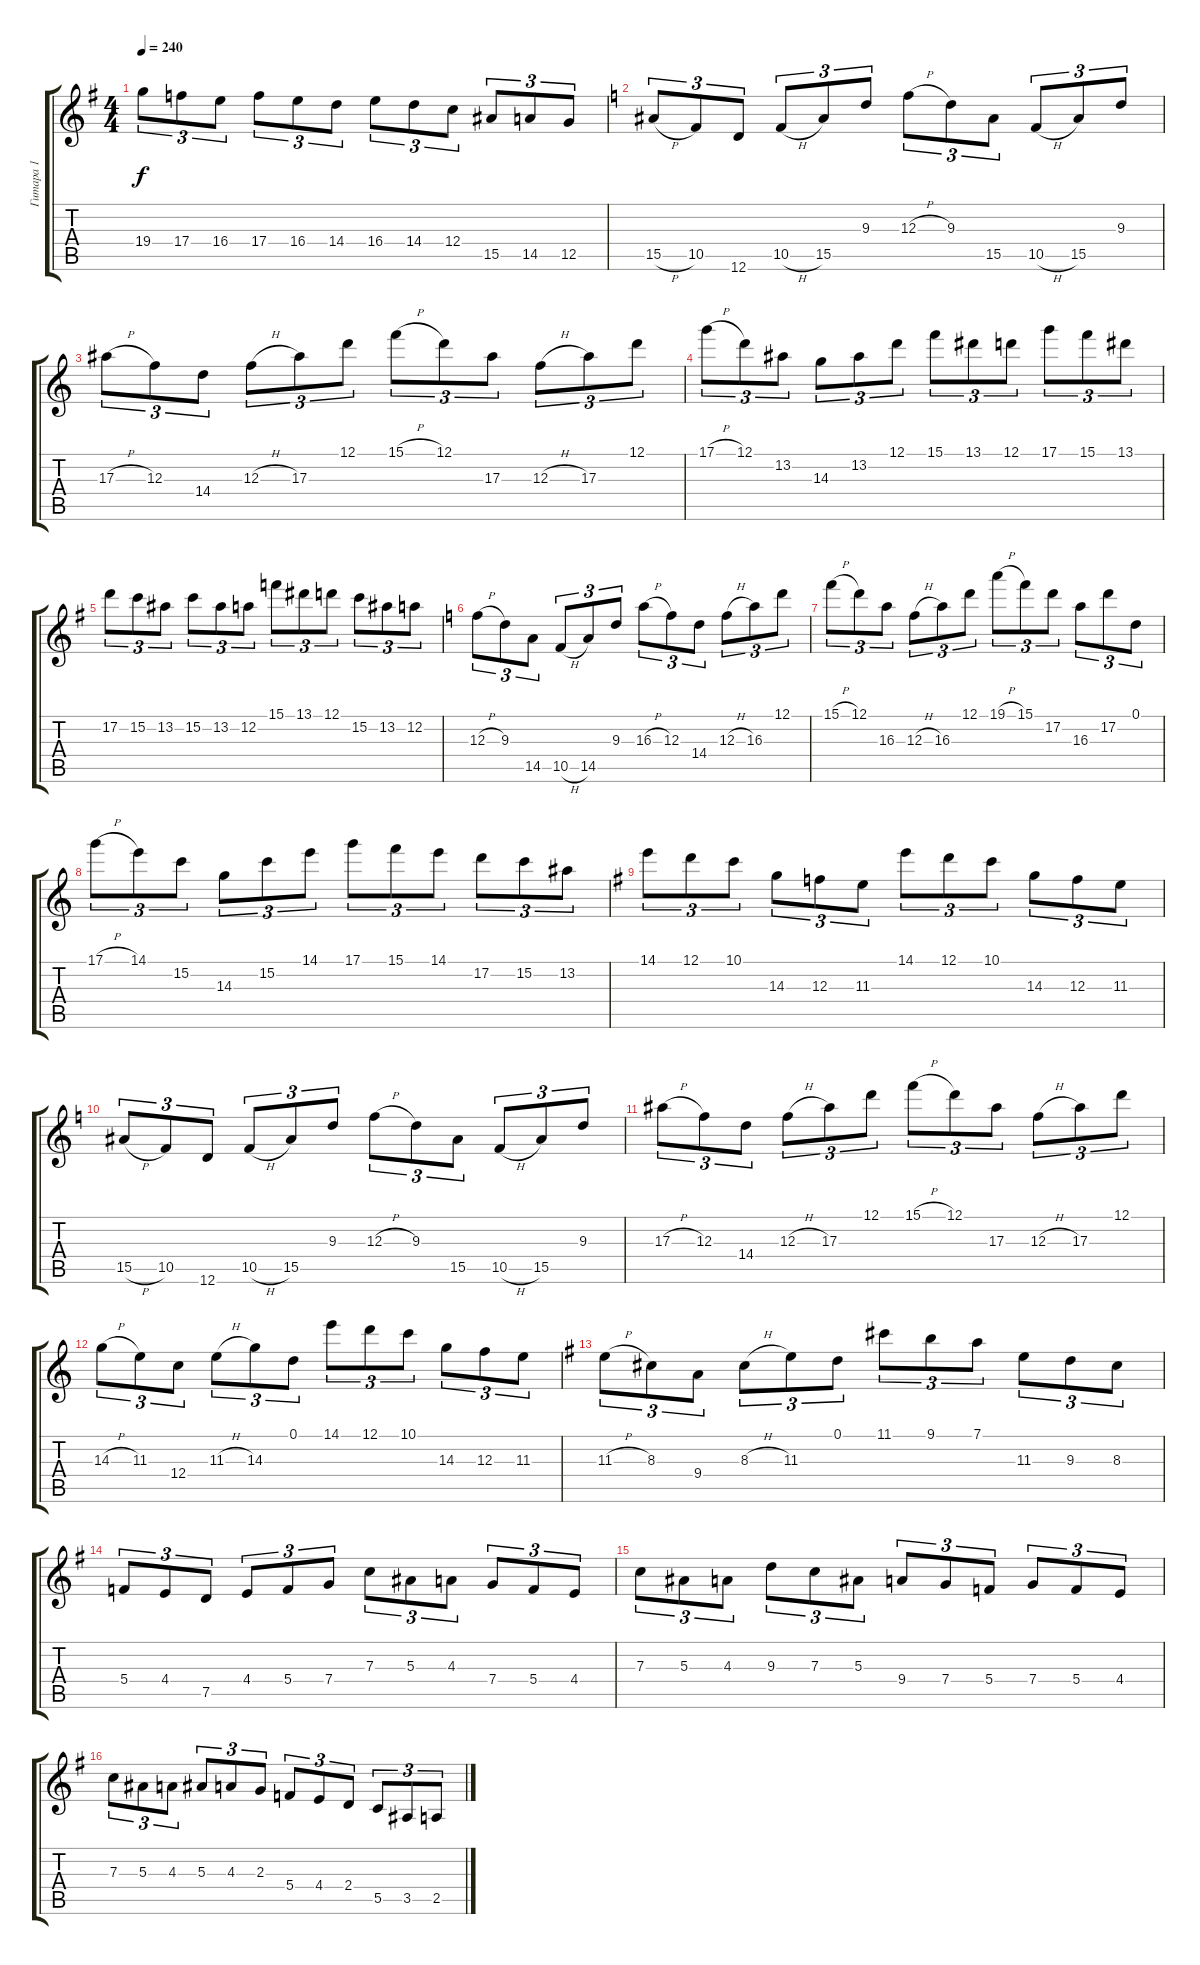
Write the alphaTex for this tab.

\track ("Гитара 1" "Гитара 1") {instrument overdrivenguitar}
\staff {score tabs}
\tuning (D4 A3 F3 C3 G2 D2) {hide}
\ts (4 4)
\tempo 240
\clef g2
\ks eminor
19.4.8{tu (3 2) dy f} 17.4.8{tu (3 2)} 16.4.8{tu (3 2)} 17.4.8{tu (3 2)} 16.4.8{tu (3 2)} 14.4.8{tu (3 2)} 16.4.8{tu (3 2)} 14.4.8{tu (3 2)} 12.4.8{tu (3 2)} 15.5.8{tu (3 2)} 14.5.8{tu (3 2)} 12.5.8{tu (3 2)} |
\ks c
15.5{h}.8{tu (3 2)} 10.5.8{tu (3 2)} 12.6.8{tu (3 2)} 10.5{h}.8{tu (3 2)} 15.5.8{tu (3 2)} 9.3.8{tu (3 2)} 12.3{h}.8{tu (3 2)} 9.3.8{tu (3 2)} 15.5.8{tu (3 2)} 10.5{h}.8{tu (3 2)} 15.5.8{tu (3 2)} 9.3.8{tu (3 2)} |
17.3{h}.8{tu (3 2)} 12.3.8{tu (3 2)} 14.4.8{tu (3 2)} 12.3{h}.8{tu (3 2)} 17.3.8{tu (3 2)} 12.1.8{tu (3 2)} 15.1{h}.8{tu (3 2)} 12.1.8{tu (3 2)} 17.3.8{tu (3 2)} 12.3{h}.8{tu (3 2)} 17.3.8{tu (3 2)} 12.1.8{tu (3 2)} |
17.1{h}.8{tu (3 2)} 12.1.8{tu (3 2)} 13.2.8{tu (3 2)} 14.3.8{tu (3 2)} 13.2.8{tu (3 2)} 12.1.8{tu (3 2)} 15.1.8{tu (3 2)} 13.1.8{tu (3 2)} 12.1.8{tu (3 2)} 17.1.8{tu (3 2)} 15.1.8{tu (3 2)} 13.1.8{tu (3 2)} |
\ks eminor
17.2.8{tu (3 2)} 15.2.8{tu (3 2)} 13.2.8{tu (3 2)} 15.2.8{tu (3 2)} 13.2.8{tu (3 2)} 12.2.8{tu (3 2)} 15.1.8{tu (3 2)} 13.1.8{tu (3 2)} 12.1.8{tu (3 2)} 15.2.8{tu (3 2)} 13.2.8{tu (3 2)} 12.2.8{tu (3 2)} |
\ks c
12.3{h}.8{tu (3 2)} 9.3.8{tu (3 2)} 14.5.8{tu (3 2)} 10.5{h}.8{tu (3 2)} 14.5.8{tu (3 2)} 9.3.8{tu (3 2)} 16.3{h}.8{tu (3 2)} 12.3.8{tu (3 2)} 14.4.8{tu (3 2)} 12.3{h}.8{tu (3 2)} 16.3.8{tu (3 2)} 12.1.8{tu (3 2)} |
15.1{h}.8{tu (3 2)} 12.1.8{tu (3 2)} 16.3.8{tu (3 2)} 12.3{h}.8{tu (3 2)} 16.3.8{tu (3 2)} 12.1.8{tu (3 2)} 19.1{h}.8{tu (3 2)} 15.1.8{tu (3 2)} 17.2.8{tu (3 2)} 16.3.8{tu (3 2)} 17.2.8{tu (3 2)} 0.1.8{tu (3 2)} |
17.1{h}.8{tu (3 2)} 14.1.8{tu (3 2)} 15.2.8{tu (3 2)} 14.3.8{tu (3 2)} 15.2.8{tu (3 2)} 14.1.8{tu (3 2)} 17.1.8{tu (3 2)} 15.1.8{tu (3 2)} 14.1.8{tu (3 2)} 17.2.8{tu (3 2)} 15.2.8{tu (3 2)} 13.2.8{tu (3 2)} |
\ks eminor
14.1.8{tu (3 2)} 12.1.8{tu (3 2)} 10.1.8{tu (3 2)} 14.3.8{tu (3 2)} 12.3.8{tu (3 2)} 11.3.8{tu (3 2)} 14.1.8{tu (3 2)} 12.1.8{tu (3 2)} 10.1.8{tu (3 2)} 14.3.8{tu (3 2)} 12.3.8{tu (3 2)} 11.3.8{tu (3 2)} |
\ks c
15.5{h}.8{tu (3 2)} 10.5.8{tu (3 2)} 12.6.8{tu (3 2)} 10.5{h}.8{tu (3 2)} 15.5.8{tu (3 2)} 9.3.8{tu (3 2)} 12.3{h}.8{tu (3 2)} 9.3.8{tu (3 2)} 15.5.8{tu (3 2)} 10.5{h}.8{tu (3 2)} 15.5.8{tu (3 2)} 9.3.8{tu (3 2)} |
17.3{h}.8{tu (3 2)} 12.3.8{tu (3 2)} 14.4.8{tu (3 2)} 12.3{h}.8{tu (3 2)} 17.3.8{tu (3 2)} 12.1.8{tu (3 2)} 15.1{h}.8{tu (3 2)} 12.1.8{tu (3 2)} 17.3.8{tu (3 2)} 12.3{h}.8{tu (3 2)} 17.3.8{tu (3 2)} 12.1.8{tu (3 2)} |
14.3{h}.8{tu (3 2)} 11.3.8{tu (3 2)} 12.4.8{tu (3 2)} 11.3{h}.8{tu (3 2)} 14.3.8{tu (3 2)} 0.1.8{tu (3 2)} 14.1.8{tu (3 2)} 12.1.8{tu (3 2)} 10.1.8{tu (3 2)} 14.3.8{tu (3 2)} 12.3.8{tu (3 2)} 11.3.8{tu (3 2)} |
\ks eminor
11.3{h}.8{tu (3 2)} 8.3.8{tu (3 2)} 9.4.8{tu (3 2)} 8.3{h}.8{tu (3 2)} 11.3.8{tu (3 2)} 0.1.8{tu (3 2)} 11.1.8{tu (3 2)} 9.1.8{tu (3 2)} 7.1.8{tu (3 2)} 11.3.8{tu (3 2)} 9.3.8{tu (3 2)} 8.3.8{tu (3 2)} |
5.4.8{tu (3 2)} 4.4.8{tu (3 2)} 7.5.8{tu (3 2)} 4.4.8{tu (3 2)} 5.4.8{tu (3 2)} 7.4.8{tu (3 2)} 7.3.8{tu (3 2)} 5.3.8{tu (3 2)} 4.3.8{tu (3 2)} 7.4.8{tu (3 2)} 5.4.8{tu (3 2)} 4.4.8{tu (3 2)} |
7.3.8{tu (3 2)} 5.3.8{tu (3 2)} 4.3.8{tu (3 2)} 9.3.8{tu (3 2)} 7.3.8{tu (3 2)} 5.3.8{tu (3 2)} 9.4.8{tu (3 2)} 7.4.8{tu (3 2)} 5.4.8{tu (3 2)} 7.4.8{tu (3 2)} 5.4.8{tu (3 2)} 4.4.8{tu (3 2)} |
7.3.8{tu (3 2)} 5.3.8{tu (3 2)} 4.3.8{tu (3 2)} 5.3.8{tu (3 2)} 4.3.8{tu (3 2)} 2.3.8{tu (3 2)} 5.4.8{tu (3 2)} 4.4.8{tu (3 2)} 2.4.8{tu (3 2)} 5.5.8{tu (3 2)} 3.5.8{tu (3 2)} 2.5.8{tu (3 2)}
